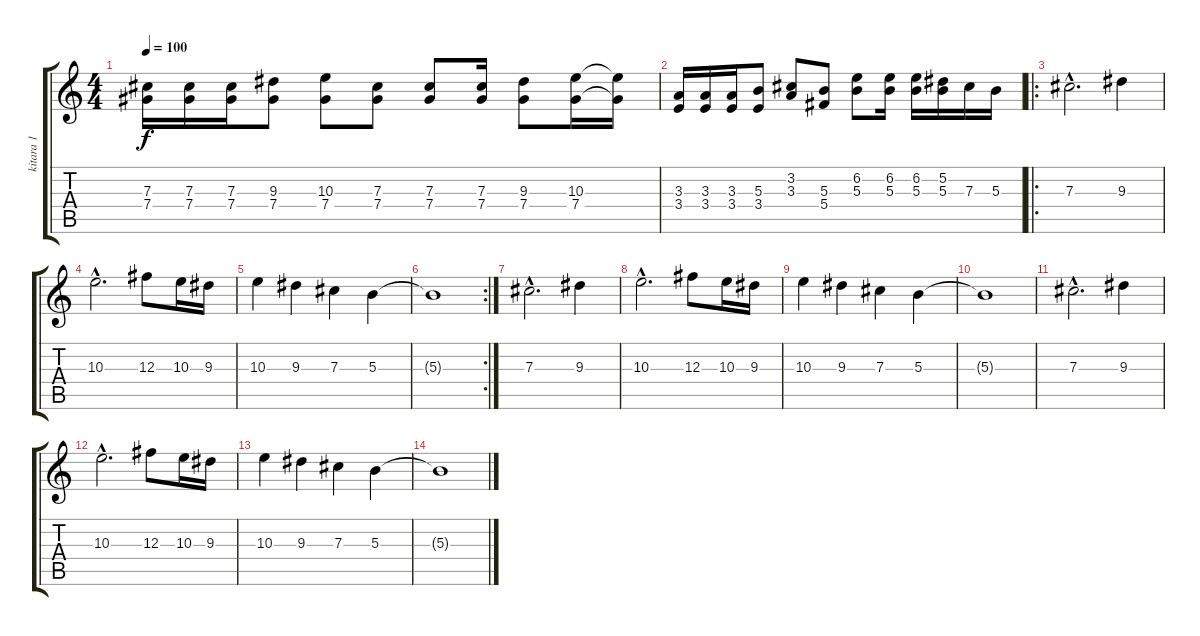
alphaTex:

\track ("kitara 1" "kitara 1") {instrument overdrivenguitar}
\staff {score tabs}
\tuning (Eb4 Bb3 Gb3 Db3 Ab2 Eb2) {hide}
\ts (4 4)
\tempo 100
\clef g2
\ks c
(7.3 7.4).16{dy f} (7.3 7.4).16 (7.3 7.4).16 (9.3 7.4).8 (10.3 7.4).8 (7.3 7.4).8 (7.3 7.4).8 (7.3 7.4).16 (9.3 7.4).8 (10.3 7.4).16 (10.3{t} 7.4{t}).16 |
(3.3 3.4).16 (3.3 3.4).16 (3.3 3.4).16 (5.3 3.4).8 (3.2 3.3).8 (5.3 5.4).8 (6.2 5.3).8 (6.2 5.3).16 (6.2 5.3).16 (5.2 5.3).16 7.3.16 5.3.16 |
\ro
7.3{hac}.2{d} 9.3.4 |
10.3{hac}.2{d} 12.3.8 10.3.16 9.3.16 |
10.3.4 9.3.4 7.3.4 5.3.4 |
\rc 2
5.3{t}.1 |
7.3{hac}.2{d} 9.3.4 |
10.3{hac}.2{d} 12.3.8 10.3.16 9.3.16 |
10.3.4 9.3.4 7.3.4 5.3.4 |
5.3{t}.1 |
7.3{hac}.2{d volume 9} 9.3.4 |
10.3{hac}.2{d volume 0} 12.3.8 10.3.16 9.3.16 |
10.3.4 9.3.4 7.3.4 5.3.4 |
5.3{t}.1
